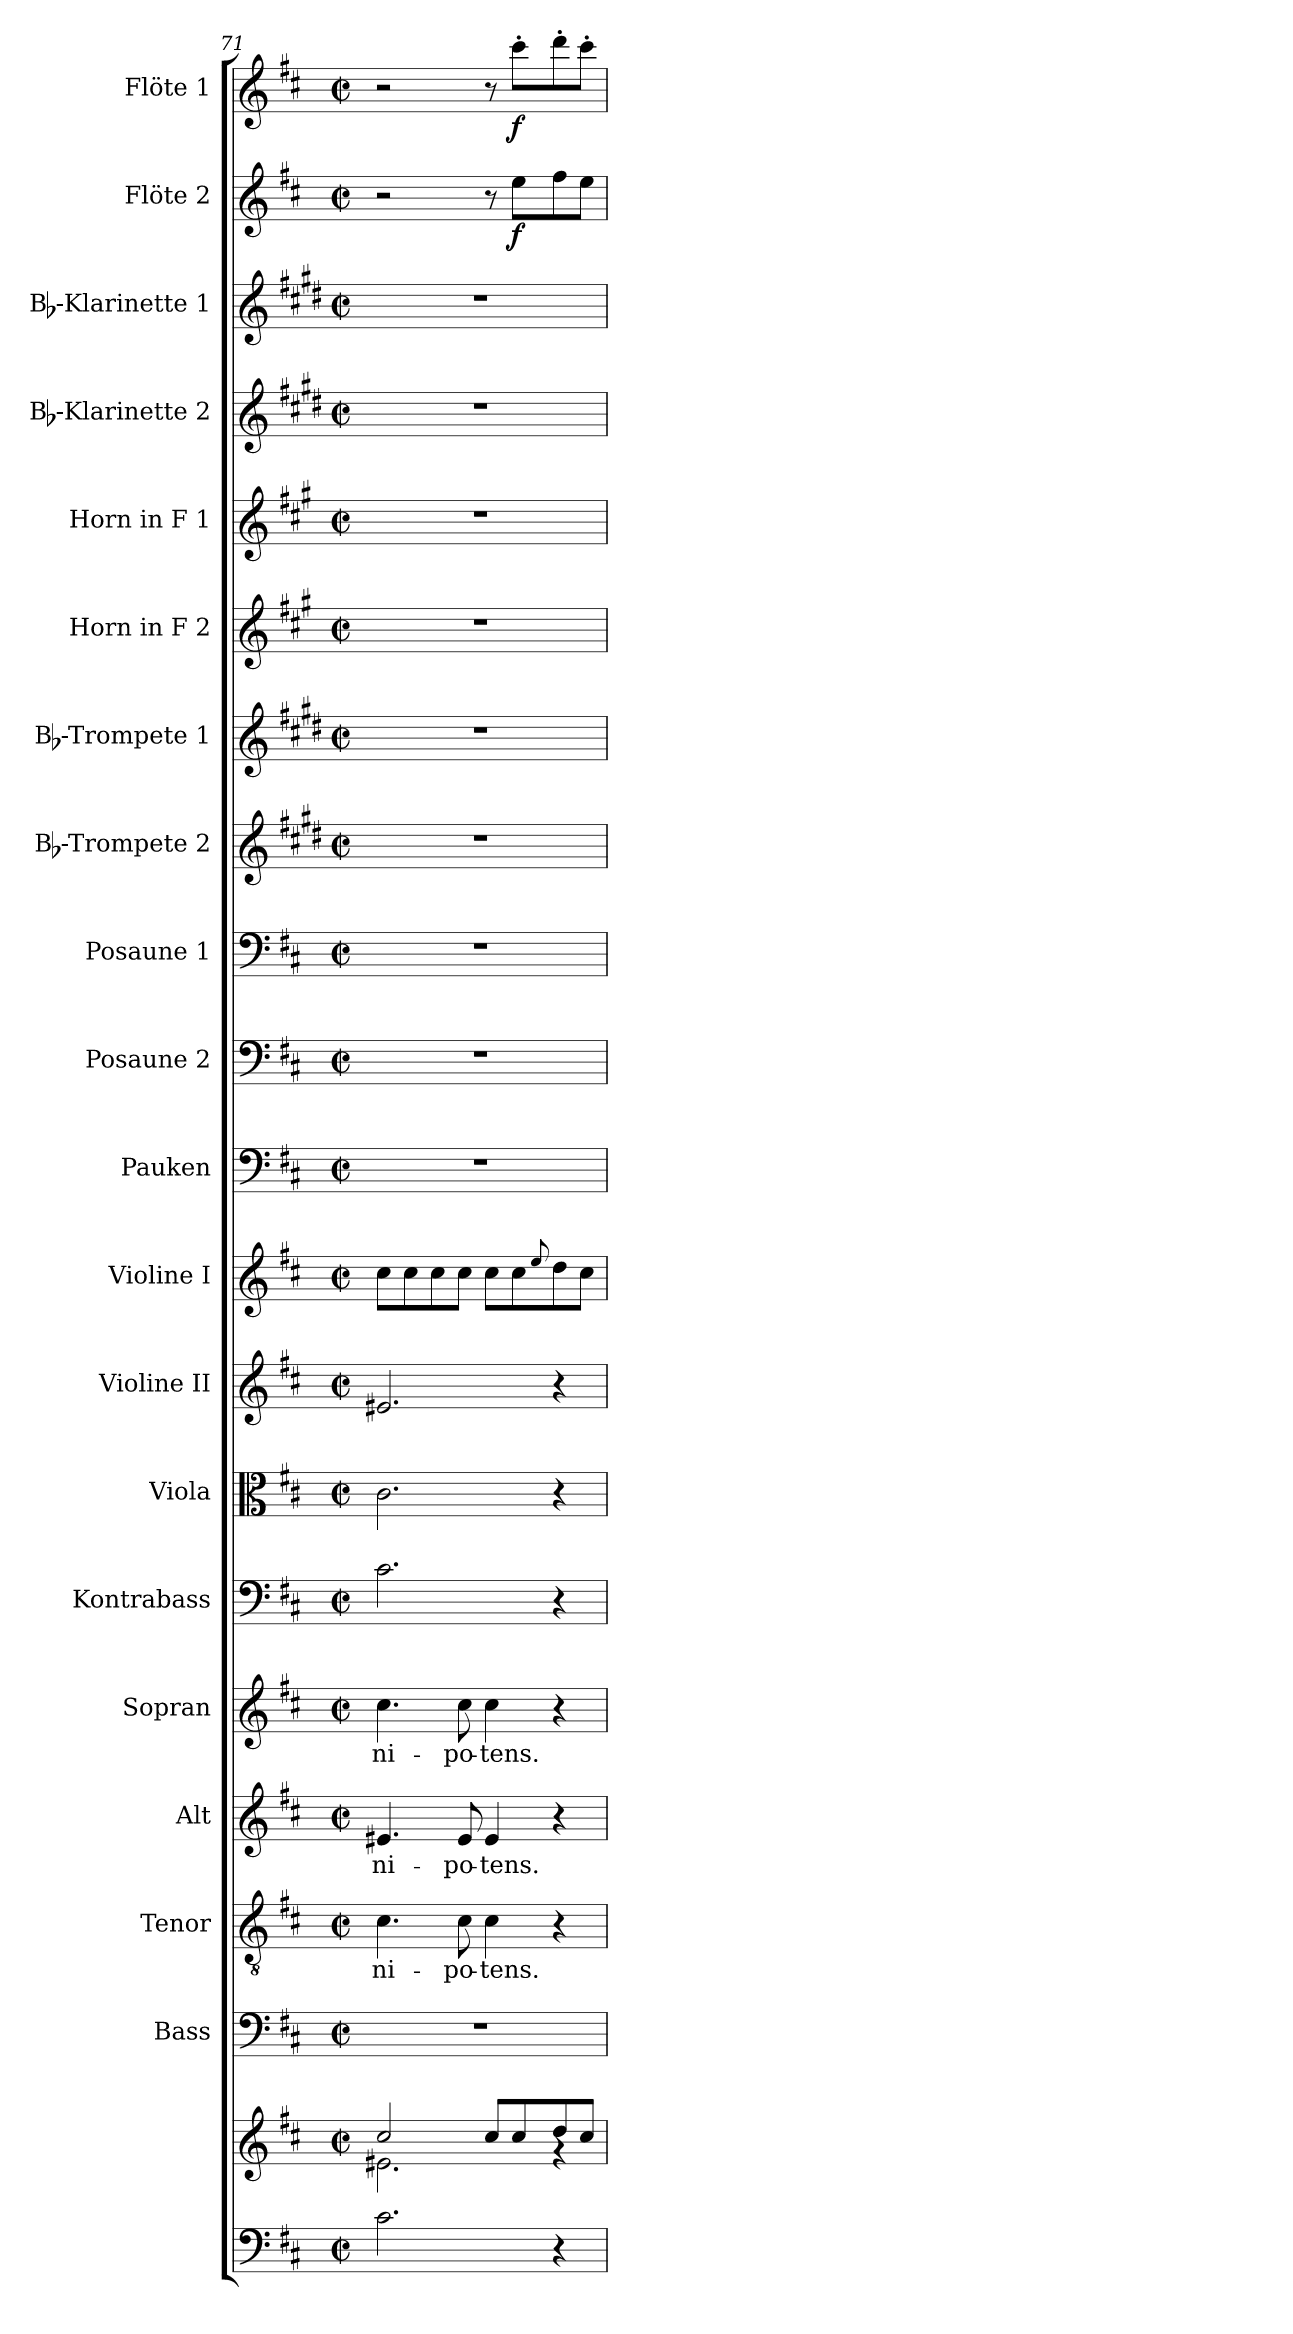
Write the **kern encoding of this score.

**kern	**kern	**kern	**kern	**text	**kern	**text	**kern	**text	**kern	**kern	**kern	**kern	**kern	**kern	**kern	**kern	**kern	**kern	**kern	**kern	**kern	**kern	**dynam	**kern	**dynam
*part20	*part20	*part19	*part18	*part18	*part17	*part17	*part16	*part16	*part15	*part14	*part13	*part12	*part11	*part10	*part9	*part8	*part7	*part6	*part5	*part4	*part3	*part2	*part2	*part1	*part1
*staff21	*staff20	*staff19	*staff18	*staff18	*staff17	*staff17	*staff16	*staff16	*staff15	*staff14	*staff13	*staff12	*staff11	*staff10	*staff9	*staff8	*staff7	*staff6	*staff5	*staff4	*staff3	*staff2	*staff2	*staff1	*staff1
*	*	*I"Bass	*I"Tenor	*	*I"Alt	*	*I"Sopran	*	*I"Kontrabass	*I"Viola	*I"Violine II	*I"Violine I	*I"Pauken	*I"Posaune 2	*I"Posaune 1	*I"Bb-Trompete 2	*I"Bb-Trompete 1	*I"Horn in F 2	*I"Horn in F 1	*I"Bb-Klarinette 2	*I"Bb-Klarinette 1	*I"Flöte 2	*	*I"Flöte 1	*
*	*	*I'B.	*I'T.	*	*I'A.	*	*I'S.	*	*I'Kb.	*I'Vla.	*I'Vl. II	*I'Vl. I	*I'Pk.	*I'Pos. 2	*I'Pos. 1	*I'Bb Trp. 2	*I'Bb Trp. 1	*	*	*I'Bb Kl. 2	*I'Bb Kl. 1	*I'Fl. 2	*	*I'Fl. 1	*
*clefF4	*clefG2	*clefF4	*clefGv2	*	*clefG2	*	*clefG2	*	*clefF4	*clefC3	*clefG2	*clefG2	*clefF4	*clefF4	*clefF4	*clefG2	*clefG2	*clefG2	*clefG2	*clefG2	*clefG2	*clefG2	*	*clefG2	*
*	*	*	*	*	*	*	*	*	*ITrd7c12	*	*	*	*	*	*	*ITrd1c2	*ITrd1c2	*ITrd4c7	*ITrd4c7	*ITrd1c2	*ITrd1c2	*	*	*	*
*k[f#c#]	*k[f#c#]	*k[f#c#]	*k[f#c#]	*	*k[f#c#]	*	*k[f#c#]	*	*k[f#c#]	*k[f#c#]	*k[f#c#]	*k[f#c#]	*k[f#c#]	*k[f#c#]	*k[f#c#]	*k[f#c#]	*k[f#c#]	*k[f#c#]	*k[f#c#]	*k[f#c#]	*k[f#c#]	*k[f#c#]	*	*k[f#c#]	*
*D:	*D:	*D:	*D:	*	*D:	*	*D:	*	*D:	*D:	*D:	*D:	*D:	*D:	*D:	*D:	*D:	*D:	*D:	*D:	*D:	*D:	*	*D:	*
*M2/2	*M2/2	*M2/2	*M2/2	*	*M2/2	*	*M2/2	*	*M2/2	*M2/2	*M2/2	*M2/2	*M2/2	*M2/2	*M2/2	*M2/2	*M2/2	*M2/2	*M2/2	*M2/2	*M2/2	*M2/2	*	*M2/2	*
*met(c|)	*met(c|)	*met(c|)	*met(c|)	*	*met(c|)	*	*met(c|)	*	*met(c|)	*met(c|)	*met(c|)	*met(c|)	*met(c|)	*met(c|)	*met(c|)	*met(c|)	*met(c|)	*met(c|)	*met(c|)	*met(c|)	*met(c|)	*met(c|)	*	*met(c|)	*
=71	=71	=71	=71	=71	=71	=71	=71	=71	=71	=71	=71	=71	=71	=71	=71	=71	=71	=71	=71	=71	=71	=71	=71	=71	=71
*	*^	*	*	*	*	*	*	*	*	*	*	*	*	*	*	*	*	*	*	*	*	*	*	*	*
!	!	!	!	!	!LO:LY:b	!	!LO:LY:b	!	!LO:LY:b	!	!	!	!	!	!	!	!	!	!	!	!	!	!	!	!	!
2.c#\	2cc#/	2.e#X\	1r	4.c#\	-ni-	4.e#X/	-ni-	4.cc#\	-ni-	2.C#\	2.c#\	2.e#X/	8cc#\L	1r	1r	1r	1r	1r	1r	1r	1r	1r	2r	.	2r	.
.	.	.	.	.	.	.	.	.	.	.	.	.	8cc#\	.	.	.	.	.	.	.	.	.	.	.	.	.
.	.	.	.	.	.	.	.	.	.	.	.	.	8cc#\	.	.	.	.	.	.	.	.	.	.	.	.	.
!	!	!	!	!	!LO:LY:b	!	!LO:LY:b	!	!LO:LY:b	!	!	!	!	!	!	!	!	!	!	!	!	!	!	!	!	!
.	.	.	.	8c#\	-po-	8e#/	-po-	8cc#\	-po-	.	.	.	8cc#\J	.	.	.	.	.	.	.	.	.	.	.	.	.
!	!	!	!	!	!LO:LY:b	!	!LO:LY:b	!	!LO:LY:b	!	!	!	!	!	!	!	!	!	!	!	!	!	!	!	!	!
.	8cc#/L	.	.	4c#\	-tens.	4e#/	-tens.	4cc#\	-tens.	.	.	.	8cc#\L	.	.	.	.	.	.	.	.	.	8r	.	8r	.
!	!	!	!	!	!	!	!	!	!	!	!	!	!	!	!	!	!	!	!	!	!	!	!	!LO:DY:b	!	!LO:DY:b
.	8cc#/	.	.	.	.	.	.	.	.	.	.	.	8cc#\	.	.	.	.	.	.	.	.	.	8ee\L	f	8ccc#'>\L	f
.	.	.	.	.	.	.	.	.	.	.	.	.	8qqee/	.	.	.	.	.	.	.	.	.	.	.	.	.
4r	8dd/	4rf	.	4r	.	4r	.	4r	.	4r	4r	4r	8dd\	.	.	.	.	.	.	.	.	.	8ff#\	.	8ddd'>\	.
.	8cc#/J	.	.	.	.	.	.	.	.	.	.	.	8cc#\J	.	.	.	.	.	.	.	.	.	8ee\J	.	8ccc#'>\J	.
*	*v	*v	*	*	*	*	*	*	*	*	*	*	*	*	*	*	*	*	*	*	*	*	*	*	*	*
=	=	=	=	=	=	=	=	=	=	=	=	=	=	=	=	=	=	=	=	=	=	=	=	=	=
*-	*-	*-	*-	*-	*-	*-	*-	*-	*-	*-	*-	*-	*-	*-	*-	*-	*-	*-	*-	*-	*-	*-	*-	*-	*-
